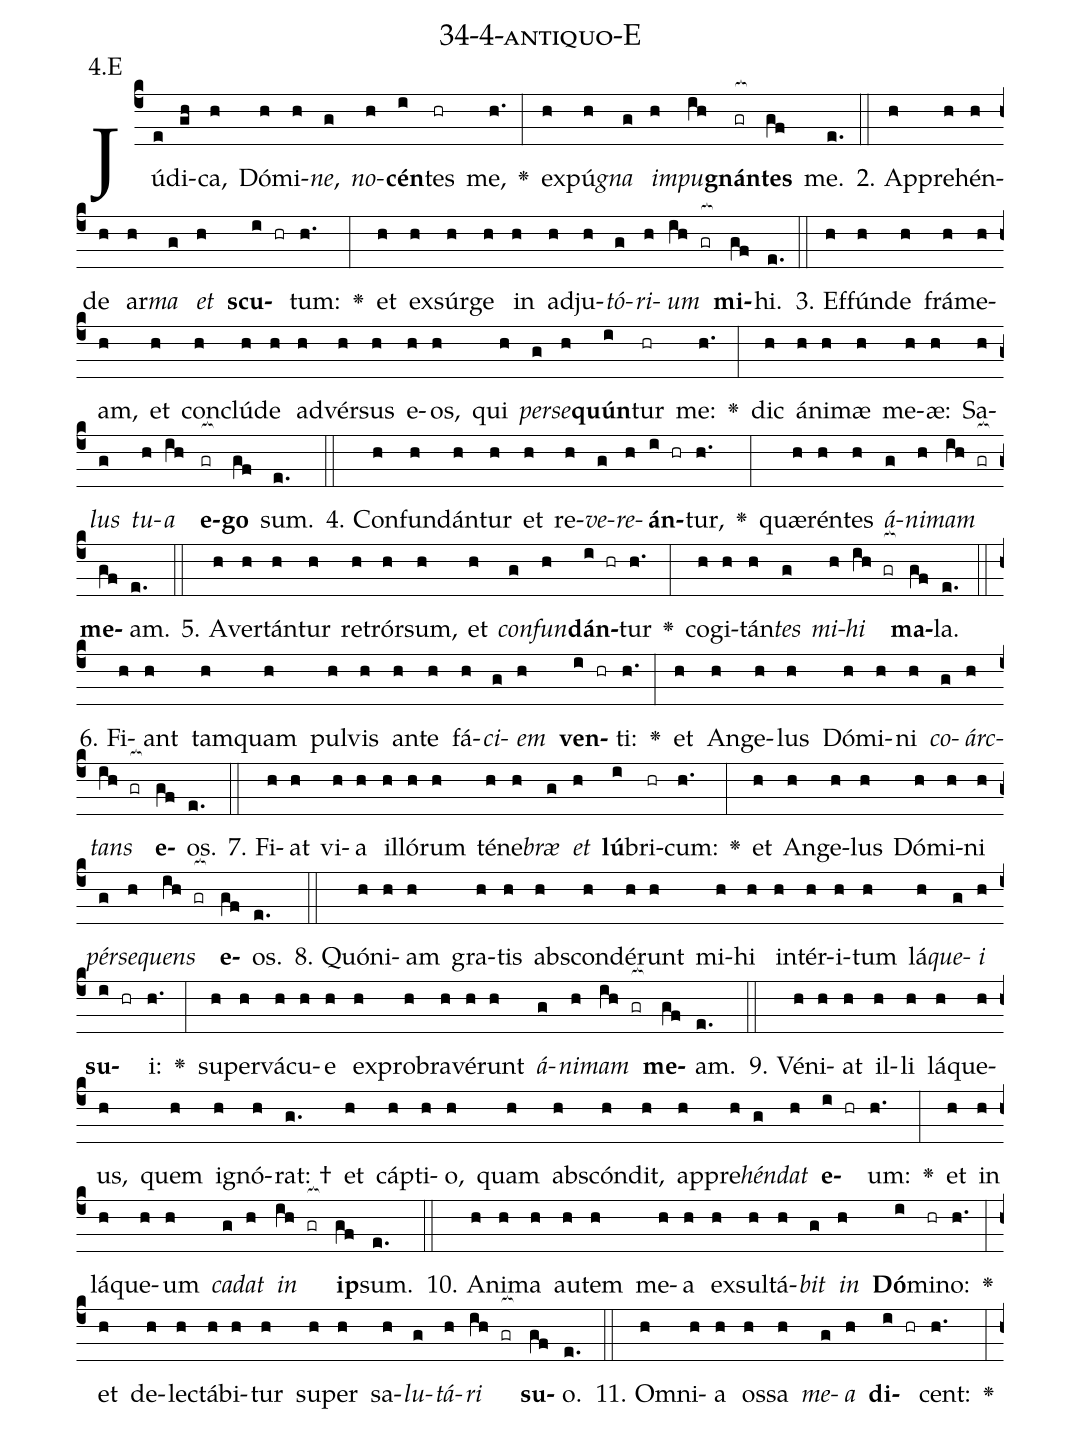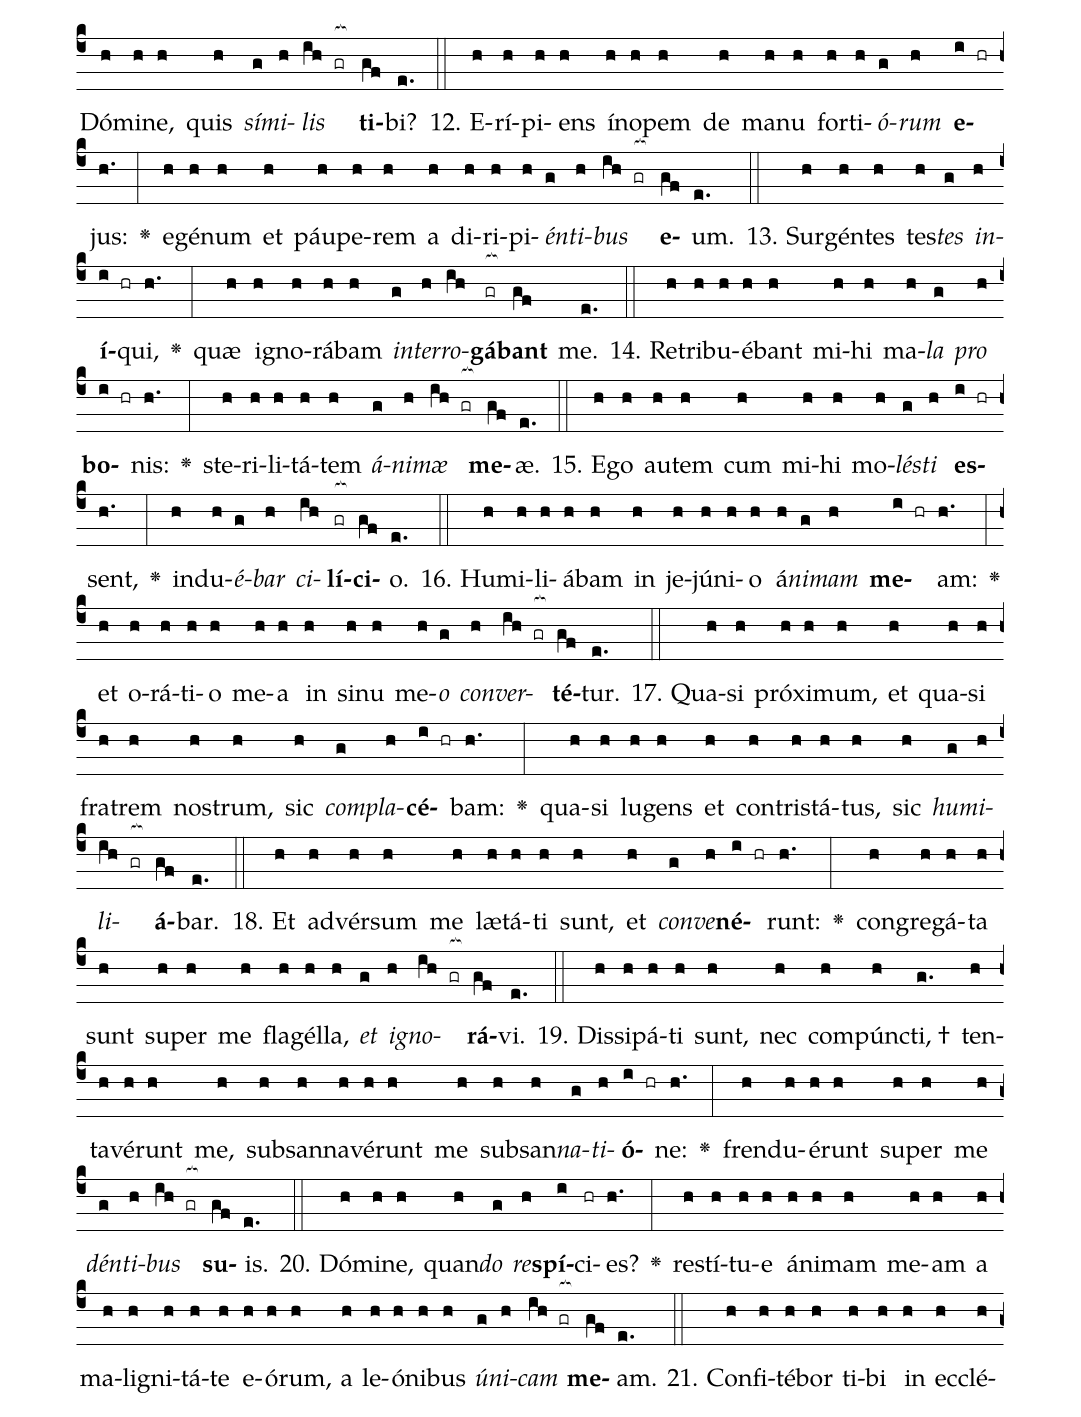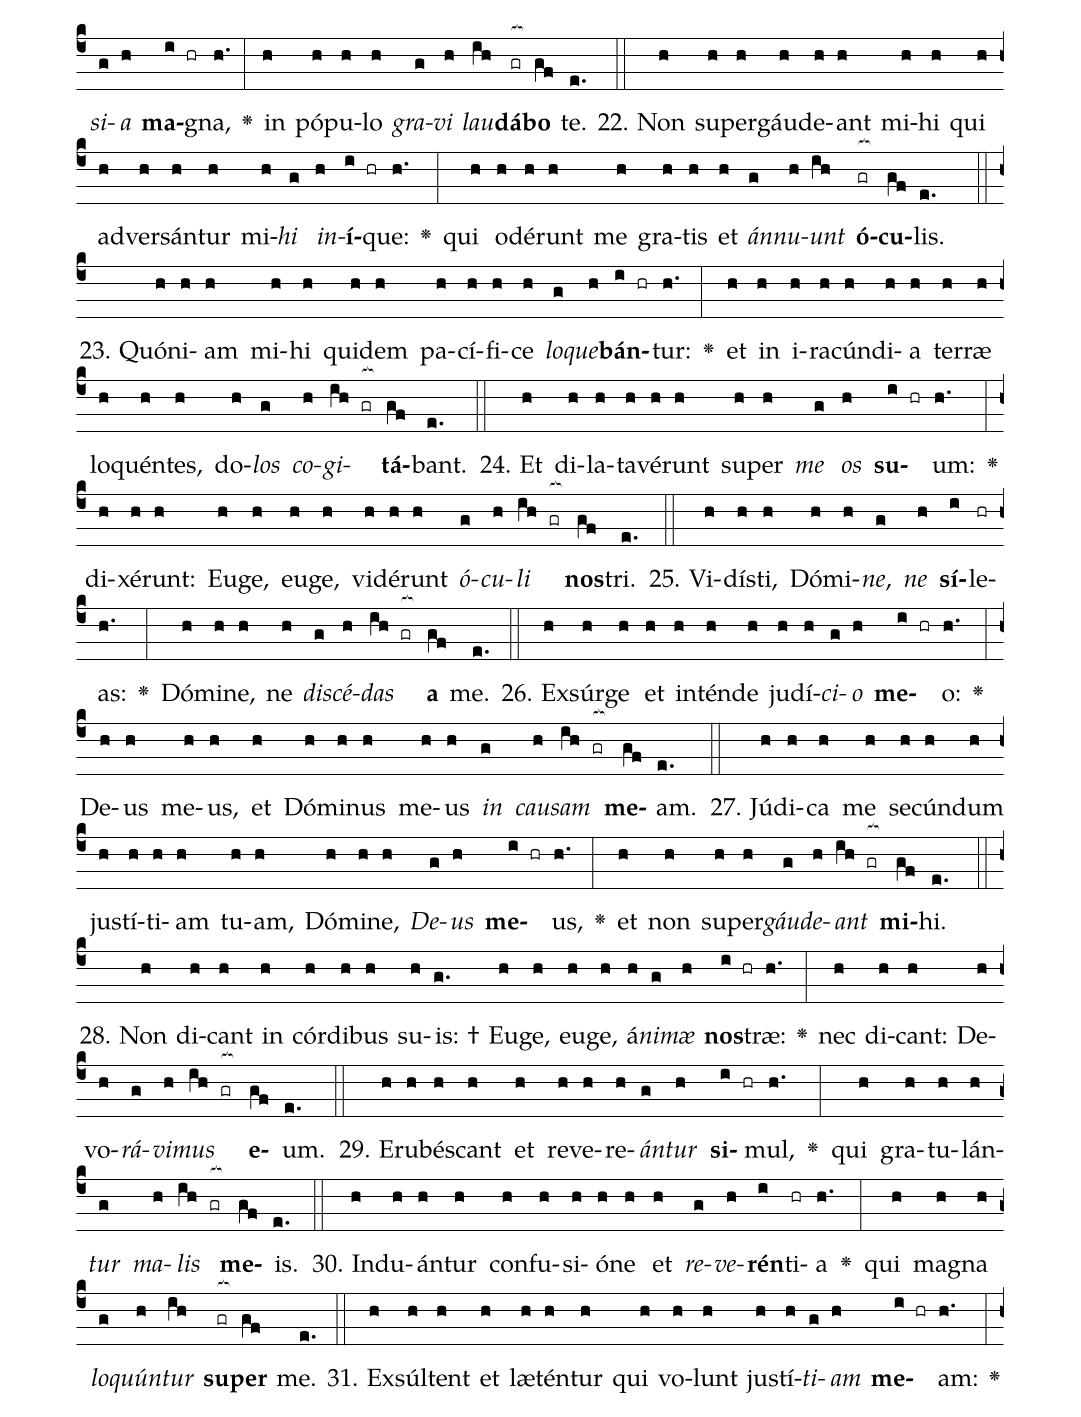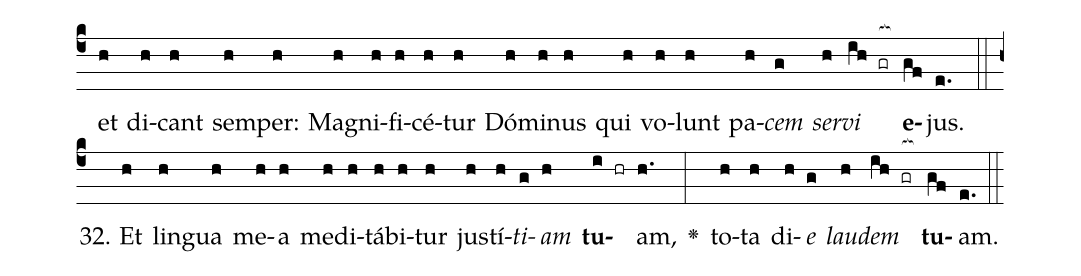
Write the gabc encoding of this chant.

name: 34-4-antiquo-E;
annotation: 4.E;
%%
(c4)Jú(e)di(gh)ca,(h) Dó(h)mi(h)<i>ne</i>,(g) <i>no</i>(h)<b>cén</b>(i)tes(hr) me,(h.) <v>\greheightstar</v>(:) ex(h)pú(h)<i>gna</i>(g) <i>im</i>(h)<i>pu</i>(ih)<b>gnán</b>(gr[ocb:1{])<b>tes</b>(gf[ocb:0}]) me.(e.) (::)
2. Ap(h)pre(h)hén(h)de(h) ar(h)<i>ma</i>(g) <i>et</i>(h) <b>scu</b>(i hr)tum:(h.) <v>\greheightstar</v>(:) et(h) ex(h)súr(h)ge(h) in(h) ad(h)ju(h)<i>tó</i>(g)<i>ri</i>(h)<i>um</i>(ih gr[ocb:1{]) <b>mi</b>(gf[ocb:0}])hi.(e.) (::)
3. Ef(h)fún(h)de(h) frá(h)me(h)am,(h) et(h) con(h)clú(h)de(h) ad(h)vér(h)sus(h) e(h)os,(h) qui(h) <i>per</i>(g)<i>se</i>(h)<b>quún</b>(i)tur(hr) me:(h.) <v>\greheightstar</v>(:) dic(h) á(h)ni(h)mæ(h) me(h)æ:(h) Sa(h)<i>lus</i>(g) <i>tu</i>(h)<i>a</i>(ih) <b>e</b>(gr[ocb:1{])<b>go</b>(gf[ocb:0}]) sum.(e.) (::)
4. Con(h)fun(h)dán(h)tur(h) et(h) re(h)<i>ve</i>(g)<i>re</i>(h)<b>án</b>(i hr)tur,(h.) <v>\greheightstar</v>(:) quæ(h)rén(h)tes(h) <i>á</i>(g)<i>ni</i>(h)<i>mam</i>(ih gr[ocb:1{]) <b>me</b>(gf[ocb:0}])am.(e.) (::)
5. A(h)ver(h)tán(h)tur(h) re(h)trór(h)sum,(h) et(h) <i>con</i>(g)<i>fun</i>(h)<b>dán</b>(i hr)tur(h.) <v>\greheightstar</v>(:) co(h)gi(h)tán(h)<i>tes</i>(g) <i>mi</i>(h)<i>hi</i>(ih gr[ocb:1{]) <b>ma</b>(gf[ocb:0}])la.(e.) (::)
6. Fi(h)ant(h) tam(h)quam(h) pul(h)vis(h) an(h)te(h) fá(h)<i>ci</i>(g)<i>em</i>(h) <b>ven</b>(i hr)ti:(h.) <v>\greheightstar</v>(:) et(h) An(h)ge(h)lus(h) Dó(h)mi(h)ni(h) <i>co</i>(g)<i>árc</i>(h)<i>tans</i>(ih gr[ocb:1{]) <b>e</b>(gf[ocb:0}])os.(e.) (::)
7. Fi(h)at(h) vi(h)a(h) il(h)ló(h)rum(h) té(h)ne(h)<i>bræ</i>(g) <i>et</i>(h) <b>lú</b>(i)bri(hr)cum:(h.) <v>\greheightstar</v>(:) et(h) An(h)ge(h)lus(h) Dó(h)mi(h)ni(h) <i>pér</i>(g)<i>se</i>(h)<i>quens</i>(ih gr[ocb:1{]) <b>e</b>(gf[ocb:0}])os.(e.) (::)
8. Quón(h)i(h)am(h) gra(h)tis(h) abs(h)con(h)dé(h)runt(h) mi(h)hi(h) in(h)tér(h)i(h)tum(h) lá(h)<i>que</i>(g)<i>i</i>(h) <b>su</b>(i hr)i:(h.) <v>\greheightstar</v>(:) su(h)per(h)vá(h)cu(h)e(h) ex(h)pro(h)bra(h)vé(h)runt(h) <i>á</i>(g)<i>ni</i>(h)<i>mam</i>(ih gr[ocb:1{]) <b>me</b>(gf[ocb:0}])am.(e.) (::)
9. Vé(h)ni(h)at(h) il(h)li(h) lá(h)que(h)us,(h) quem(h) i(h)gnó(h)rat: †(g.) et(h) cáp(h)ti(h)o,(h) quam(h) abs(h)cón(h)dit,(h) ap(h)pre(h)<i>hén</i>(g)<i>dat</i>(h) <b>e</b>(i hr)um:(h.) <v>\greheightstar</v>(:) et(h) in(h) lá(h)que(h)um(h) <i>ca</i>(g)<i>dat</i>(h) <i>in</i>(ih gr[ocb:1{]) <b>ip</b>(gf[ocb:0}])sum.(e.) (::)
10. A(h)ni(h)ma(h) au(h)tem(h) me(h)a(h) ex(h)sul(h)tá(h)<i>bit</i>(g) <i>in</i>(h) <b>Dó</b>(i)mi(hr)no:(h.) <v>\greheightstar</v>(:) et(h) de(h)lec(h)tá(h)bi(h)tur(h) su(h)per(h) sa(h)<i>lu</i>(g)<i>tá</i>(h)<i>ri</i>(ih gr[ocb:1{]) <b>su</b>(gf[ocb:0}])o.(e.) (::)
11. Om(h)ni(h)a(h) os(h)sa(h) <i>me</i>(g)<i>a</i>(h) <b>di</b>(i hr)cent:(h.) <v>\greheightstar</v>(:) Dó(h)mi(h)ne,(h) quis(h) <i>sí</i>(g)<i>mi</i>(h)<i>lis</i>(ih gr[ocb:1{]) <b>ti</b>(gf[ocb:0}])bi?(e.) (::)
12. E(h)rí(h)pi(h)ens(h) ín(h)o(h)pem(h) de(h) ma(h)nu(h) for(h)ti(h)<i>ó</i>(g)<i>rum</i>(h) <b>e</b>(i hr)jus:(h.) <v>\greheightstar</v>(:) e(h)gé(h)num(h) et(h) páu(h)pe(h)rem(h) a(h) di(h)ri(h)pi(h)<i>én</i>(g)<i>ti</i>(h)<i>bus</i>(ih gr[ocb:1{]) <b>e</b>(gf[ocb:0}])um.(e.) (::)
13. Sur(h)gén(h)tes(h) tes(h)<i>tes</i>(g) <i>in</i>(h)<b>í</b>(i hr)qui,(h.) <v>\greheightstar</v>(:) quæ(h) i(h)gno(h)rá(h)bam(h) <i>in</i>(g)<i>ter</i>(h)<i>ro</i>(ih)<b>gá</b>(gr[ocb:1{])<b>bant</b>(gf[ocb:0}]) me.(e.) (::)
14. Re(h)tri(h)bu(h)é(h)bant(h) mi(h)hi(h) ma(h)<i>la</i>(g) <i>pro</i>(h) <b>bo</b>(i hr)nis:(h.) <v>\greheightstar</v>(:) ste(h)ri(h)li(h)tá(h)tem(h) <i>á</i>(g)<i>ni</i>(h)<i>mæ</i>(ih gr[ocb:1{]) <b>me</b>(gf[ocb:0}])æ.(e.) (::)
15. E(h)go(h) au(h)tem(h) cum(h) mi(h)hi(h) mo(h)<i>lés</i>(g)<i>ti</i>(h) <b>es</b>(i hr)sent,(h.) <v>\greheightstar</v>(:) ind(h)u(h)<i>é</i>(g)<i>bar</i>(h) <i>ci</i>(ih)<b>lí</b>(gr[ocb:1{])<b>ci</b>(gf[ocb:0}])o.(e.) (::)
16. Hu(h)mi(h)li(h)á(h)bam(h) in(h) je(h)jú(h)ni(h)o(h) á(h)<i>ni</i>(g)<i>mam</i>(h) <b>me</b>(i hr)am:(h.) <v>\greheightstar</v>(:) et(h) o(h)rá(h)ti(h)o(h) me(h)a(h) in(h) si(h)nu(h) me(h)<i>o</i>(g) <i>con</i>(h)<i>ver</i>(ih gr[ocb:1{])<b>té</b>(gf[ocb:0}])tur.(e.) (::)
17. Qua(h)si(h) pró(h)xi(h)mum,(h) et(h) qua(h)si(h) fra(h)trem(h) nos(h)trum,(h) sic(h) <i>com</i>(g)<i>pla</i>(h)<b>cé</b>(i hr)bam:(h.) <v>\greheightstar</v>(:) qua(h)si(h) lu(h)gens(h) et(h) con(h)tris(h)tá(h)tus,(h) sic(h) <i>hu</i>(g)<i>mi</i>(h)<i>li</i>(ih gr[ocb:1{])<b>á</b>(gf[ocb:0}])bar.(e.) (::)
18. Et(h) ad(h)vér(h)sum(h) me(h) læ(h)tá(h)ti(h) sunt,(h) et(h) <i>con</i>(g)<i>ve</i>(h)<b>né</b>(i hr)runt:(h.) <v>\greheightstar</v>(:) con(h)gre(h)gá(h)ta(h) sunt(h) su(h)per(h) me(h) fla(h)gél(h)la,(h) <i>et</i>(g) <i>i</i>(h)<i>gno</i>(ih gr[ocb:1{])<b>rá</b>(gf[ocb:0}])vi.(e.) (::)
19. Dis(h)si(h)pá(h)ti(h) sunt,(h) nec(h) com(h)púnc(h)ti, †(g.) ten(h)ta(h)vé(h)runt(h) me,(h) sub(h)san(h)na(h)vé(h)runt(h) me(h) sub(h)san(h)<i>na</i>(g)<i>ti</i>(h)<b>ó</b>(i hr)ne:(h.) <v>\greheightstar</v>(:) fren(h)du(h)é(h)runt(h) su(h)per(h) me(h) <i>dén</i>(g)<i>ti</i>(h)<i>bus</i>(ih gr[ocb:1{]) <b>su</b>(gf[ocb:0}])is.(e.) (::)
20. Dó(h)mi(h)ne,(h) quan(h)<i>do</i>(g) <i>re</i>(h)<b>spí</b>(i)ci(hr)es?(h.) <v>\greheightstar</v>(:) re(h)stí(h)tu(h)e(h) á(h)ni(h)mam(h) me(h)am(h) a(h) ma(h)li(h)gni(h)tá(h)te(h) e(h)ó(h)rum,(h) a(h) le(h)ó(h)ni(h)bus(h) <i>ú</i>(g)<i>ni</i>(h)<i>cam</i>(ih gr[ocb:1{]) <b>me</b>(gf[ocb:0}])am.(e.) (::)
21. Con(h)fi(h)té(h)bor(h) ti(h)bi(h) in(h) ec(h)clé(h)<i>si</i>(g)<i>a</i>(h) <b>ma</b>(i hr)gna,(h.) <v>\greheightstar</v>(:) in(h) pó(h)pu(h)lo(h) <i>gra</i>(g)<i>vi</i>(h) <i>lau</i>(ih)<b>dá</b>(gr[ocb:1{])<b>bo</b>(gf[ocb:0}]) te.(e.) (::)
22. Non(h) su(h)per(h)gáu(h)de(h)ant(h) mi(h)hi(h) qui(h) ad(h)ver(h)sán(h)tur(h) mi(h)<i>hi</i>(g) <i>in</i>(h)<b>í</b>(i hr)que:(h.) <v>\greheightstar</v>(:) qui(h) o(h)dé(h)runt(h) me(h) gra(h)tis(h) et(h) <i>án</i>(g)<i>nu</i>(h)<i>unt</i>(ih) <b>ó</b>(gr[ocb:1{])<b>cu</b>(gf[ocb:0}])lis.(e.) (::)
23. Quón(h)i(h)am(h) mi(h)hi(h) qui(h)dem(h) pa(h)cí(h)fi(h)ce(h) <i>lo</i>(g)<i>que</i>(h)<b>bán</b>(i hr)tur:(h.) <v>\greheightstar</v>(:) et(h) in(h) i(h)ra(h)cún(h)di(h)a(h) ter(h)ræ(h) lo(h)quén(h)tes,(h) do(h)<i>los</i>(g) <i>co</i>(h)<i>gi</i>(ih gr[ocb:1{])<b>tá</b>(gf[ocb:0}])bant.(e.) (::)
24. Et(h) di(h)la(h)ta(h)vé(h)runt(h) su(h)per(h) <i>me</i>(g) <i>os</i>(h) <b>su</b>(i hr)um:(h.) <v>\greheightstar</v>(:) di(h)xé(h)runt:(h) Eu(h)ge,(h) eu(h)ge,(h) vi(h)dé(h)runt(h) <i>ó</i>(g)<i>cu</i>(h)<i>li</i>(ih gr[ocb:1{]) <b>nos</b>(gf[ocb:0}])tri.(e.) (::)
25. Vi(h)dís(h)ti,(h) Dó(h)mi(h)<i>ne</i>,(g) <i>ne</i>(h) <b>sí</b>(i)le(hr)as:(h.) <v>\greheightstar</v>(:) Dó(h)mi(h)ne,(h) ne(h) <i>di</i>(g)<i>scé</i>(h)<i>das</i>(ih gr[ocb:1{]) <b>a</b>(gf[ocb:0}]) me.(e.) (::)
26. Ex(h)súr(h)ge(h) et(h) in(h)tén(h)de(h) ju(h)dí(h)<i>ci</i>(g)<i>o</i>(h) <b>me</b>(i hr)o:(h.) <v>\greheightstar</v>(:) De(h)us(h) me(h)us,(h) et(h) Dó(h)mi(h)nus(h) me(h)us(h) <i>in</i>(g) <i>cau</i>(h)<i>sam</i>(ih gr[ocb:1{]) <b>me</b>(gf[ocb:0}])am.(e.) (::)
27. Jú(h)di(h)ca(h) me(h) se(h)cún(h)dum(h) jus(h)tí(h)ti(h)am(h) tu(h)am,(h) Dó(h)mi(h)ne,(h) <i>De</i>(g)<i>us</i>(h) <b>me</b>(i hr)us,(h.) <v>\greheightstar</v>(:) et(h) non(h) su(h)per(h)<i>gáu</i>(g)<i>de</i>(h)<i>ant</i>(ih gr[ocb:1{]) <b>mi</b>(gf[ocb:0}])hi.(e.) (::)
28. Non(h) di(h)cant(h) in(h) cór(h)di(h)bus(h) su(h)is: †(g.) Eu(h)ge,(h) eu(h)ge,(h) á(h)<i>ni</i>(g)<i>mæ</i>(h) <b>nos</b>(i hr)træ:(h.) <v>\greheightstar</v>(:) nec(h) di(h)cant:(h) De(h)vo(h)<i>rá</i>(g)<i>vi</i>(h)<i>mus</i>(ih gr[ocb:1{]) <b>e</b>(gf[ocb:0}])um.(e.) (::)
29. E(h)ru(h)bés(h)cant(h) et(h) re(h)ve(h)re(h)<i>án</i>(g)<i>tur</i>(h) <b>si</b>(i hr)mul,(h.) <v>\greheightstar</v>(:) qui(h) gra(h)tu(h)lán(h)<i>tur</i>(g) <i>ma</i>(h)<i>lis</i>(ih gr[ocb:1{]) <b>me</b>(gf[ocb:0}])is.(e.) (::)
30. Ind(h)u(h)án(h)tur(h) con(h)fu(h)si(h)ó(h)ne(h) et(h) <i>re</i>(g)<i>ve</i>(h)<b>rén</b>(i)ti(hr)a(h.) <v>\greheightstar</v>(:) qui(h) ma(h)gna(h) <i>lo</i>(g)<i>quún</i>(h)<i>tur</i>(ih) <b>su</b>(gr[ocb:1{])<b>per</b>(gf[ocb:0}]) me.(e.) (::)
31. Ex(h)súl(h)tent(h) et(h) læ(h)tén(h)tur(h) qui(h) vo(h)lunt(h) jus(h)tí(h)<i>ti</i>(g)<i>am</i>(h) <b>me</b>(i hr)am:(h.) <v>\greheightstar</v>(:) et(h) di(h)cant(h) sem(h)per:(h) Ma(h)gni(h)fi(h)cé(h)tur(h) Dó(h)mi(h)nus(h) qui(h) vo(h)lunt(h) pa(h)<i>cem</i>(g) <i>ser</i>(h)<i>vi</i>(ih gr[ocb:1{]) <b>e</b>(gf[ocb:0}])jus.(e.) (::)
32. Et(h) lin(h)gua(h) me(h)a(h) me(h)di(h)tá(h)bi(h)tur(h) jus(h)tí(h)<i>ti</i>(g)<i>am</i>(h) <b>tu</b>(i hr)am,(h.) <v>\greheightstar</v>(:) to(h)ta(h) di(h)<i>e</i>(g) <i>lau</i>(h)<i>dem</i>(ih gr[ocb:1{]) <b>tu</b>(gf[ocb:0}])am.(e.) (::)
